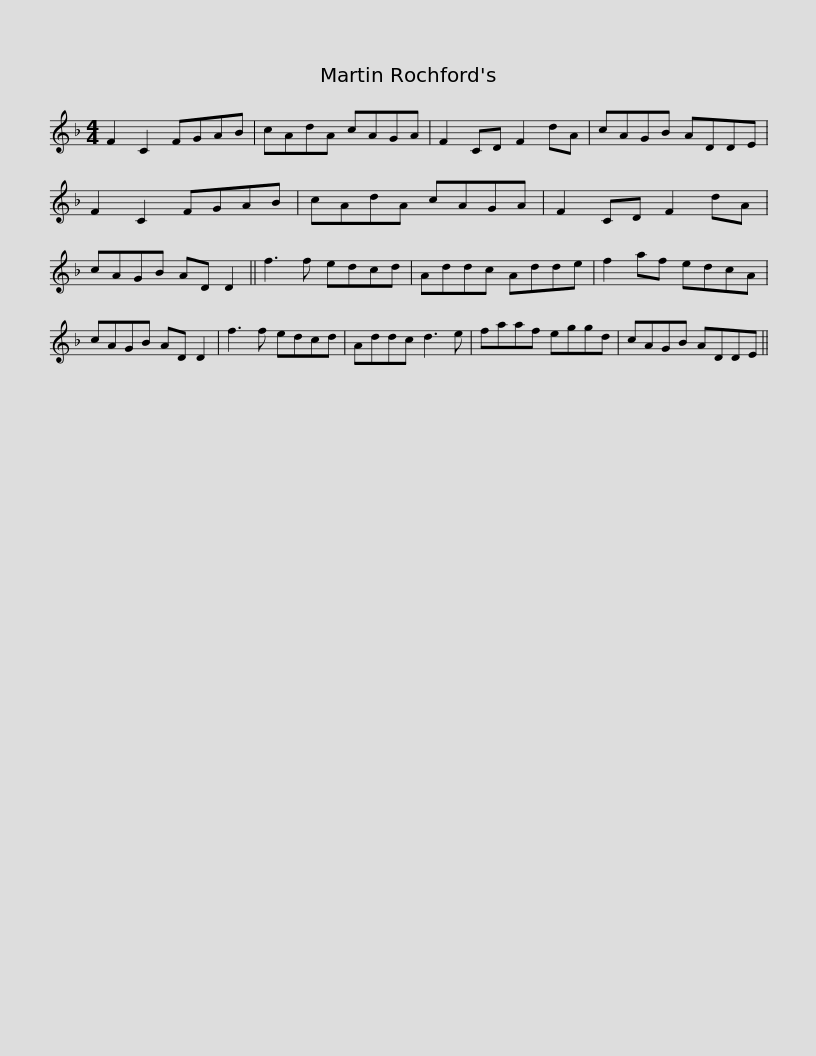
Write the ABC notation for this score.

X:1
L:1/8
M:4/4
I:linebreak $
K:F
V:1 treble
V:1
 F2 C2 FGAB | cAdA cAGA | F2 CD F2 dA | cAGB ADDE | F2 C2 FGAB | %5
 cAdA cAGA |$ F2 CD F2 dA | cAGB AD D2 || f3 f edcd | Addc Adde | %10
 f2 af edcA | cAGB AD D2 |$ f3 f edcd | Addc d3 e | faaf eggd | %15
 cAGB ADDE || %16
